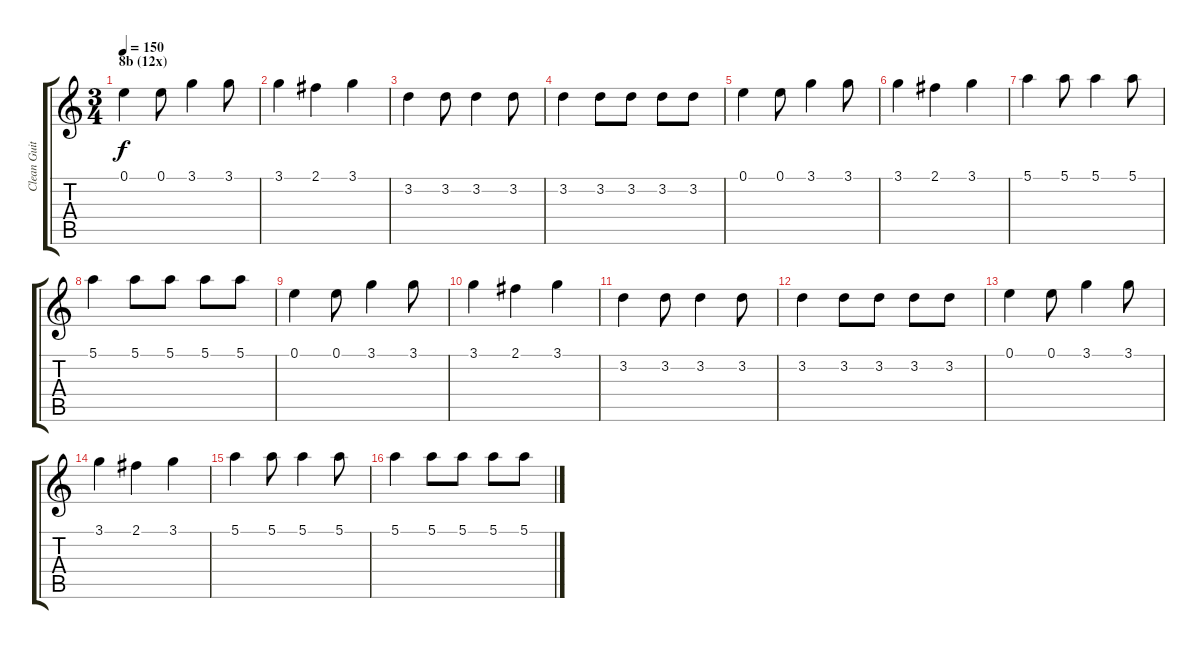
\track ("Clean Guitar" "Clean Guit") {instrument electricguitarclean}
\staff {score tabs}
\tuning (E4 B3 G3 D3 A2 E2) {hide}
\ts (3 4)
\section ("" "8b (12x)")
\tempo 150
\clef g2
\ks c
0.1.4{dy f} 0.1.8 3.1.4 3.1.8 |
3.1.4 2.1.4 3.1.4 |
3.2.4 3.2.8 3.2.4 3.2.8 |
3.2.4 3.2.8 3.2.8 3.2.8 3.2.8 |
0.1.4 0.1.8 3.1.4 3.1.8 |
3.1.4 2.1.4 3.1.4 |
5.1.4 5.1.8 5.1.4 5.1.8 |
5.1.4 5.1.8 5.1.8 5.1.8 5.1.8 |
0.1.4 0.1.8 3.1.4 3.1.8 |
3.1.4 2.1.4 3.1.4 |
3.2.4 3.2.8 3.2.4 3.2.8 |
3.2.4 3.2.8 3.2.8 3.2.8 3.2.8 |
0.1.4 0.1.8 3.1.4 3.1.8 |
3.1.4 2.1.4 3.1.4 |
5.1.4 5.1.8 5.1.4 5.1.8 |
5.1.4 5.1.8 5.1.8 5.1.8 5.1.8
